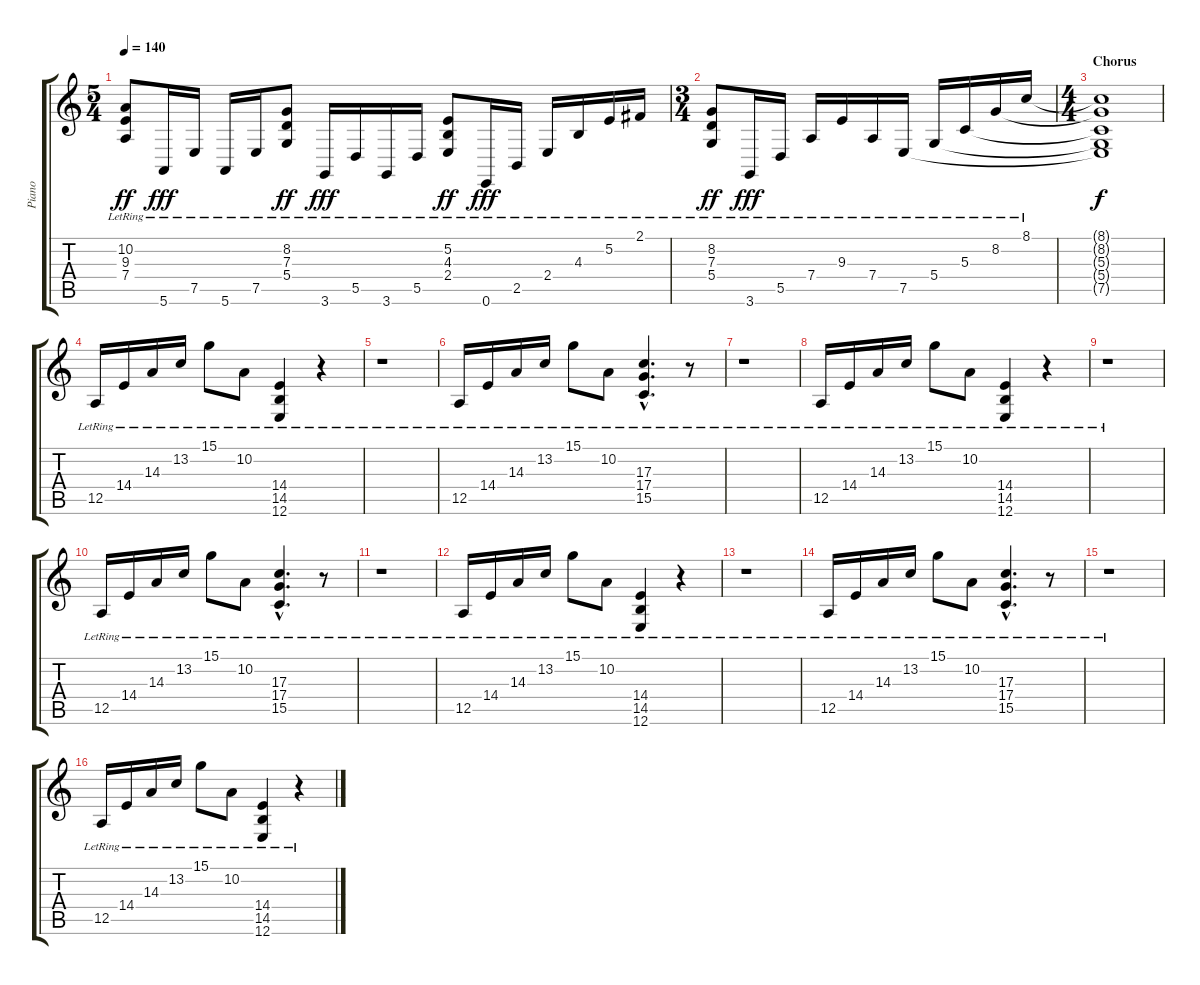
\track ("Piano" "Piano") {instrument acousticgrandpiano}
\staff {score tabs}
\tuning (E4 B3 G3 D3 A2 E2) {hide}
\ts (5 4)
\tempo 140
\clef g2
\ks c
(10.2{lr} 9.3{lr} 7.4{lr}).8{dy ff} 5.6{lr}.16{dy fff} 7.5{lr}.16 5.6{lr}.16 7.5{lr}.16 (8.2{lr} 7.3{lr} 5.4{lr}).8{dy ff} 3.6{lr}.16{dy fff} 5.5{lr}.16 3.6{lr}.16 5.5{lr}.16 (5.2{lr} 4.3{lr} 2.4{lr}).8{dy ff} 0.6{lr}.16{dy fff} 2.5{lr}.16 2.4{lr}.16 4.3{lr}.16 5.2{lr}.16 2.1{lr}.16 |
\ts (3 4)
(8.2{lr} 7.3{lr} 5.4{lr}).8{dy ff} 3.6{lr}.16{dy fff} 5.5{lr}.16 7.4{lr}.16 9.3{lr}.16 7.4{lr}.16 7.5{lr}.16 5.4{lr}.16 5.3{lr}.16 8.2{lr}.16 8.1{lr}.16 |
\ts (4 4)
\section ("" "Chorus")
(8.1{t} 8.2{t} 5.3{t} 5.4{t} 7.5{t}).1{dy f} |
12.5{lr}.16 14.4{lr}.16 14.3{lr}.16 13.2{lr}.16 15.1{lr}.8 10.2{lr}.8 (14.4{lr} 14.5{lr} 12.6{lr}).4 r.4 |
r.1 |
12.5{lr}.16 14.4{lr}.16 14.3{lr}.16 13.2{lr}.16 15.1{lr}.8 10.2{lr}.8 (17.3{hac lr} 17.4{hac lr} 15.5{hac lr}).4{d} r.8 |
r.1 |
12.5{lr}.16 14.4{lr}.16 14.3{lr}.16 13.2{lr}.16 15.1{lr}.8 10.2{lr}.8 (14.4{lr} 14.5{lr} 12.6{lr}).4 r.4 |
r.1 |
12.5{lr}.16 14.4{lr}.16 14.3{lr}.16 13.2{lr}.16 15.1{lr}.8 10.2{lr}.8 (17.3{hac lr} 17.4{hac lr} 15.5{hac lr}).4{d} r.8 |
r.1 |
12.5{lr}.16 14.4{lr}.16 14.3{lr}.16 13.2{lr}.16 15.1{lr}.8 10.2{lr}.8 (14.4{lr} 14.5{lr} 12.6{lr}).4 r.4 |
r.1 |
12.5{lr}.16 14.4{lr}.16 14.3{lr}.16 13.2{lr}.16 15.1{lr}.8 10.2{lr}.8 (17.3{hac lr} 17.4{hac lr} 15.5{hac lr}).4{d} r.8 |
r.1 |
12.5{lr}.16 14.4{lr}.16 14.3{lr}.16 13.2{lr}.16 15.1{lr}.8 10.2{lr}.8 (14.4{lr} 14.5{lr} 12.6{lr}).4 r.4
